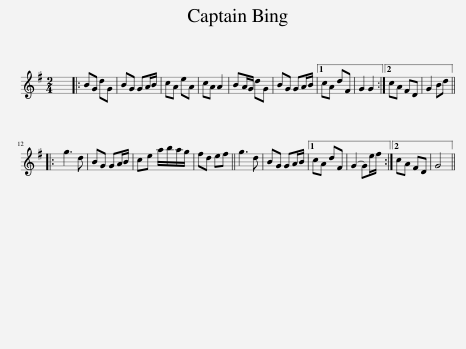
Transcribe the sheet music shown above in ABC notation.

X:1
L:1/8
M:2/4
I:linebreak $
K:G
V:1 treble
V:1
 x4 |: BG dG | BG GA/B/ | cA eA | cA A2 | %5
 BA/G/ dG | BG GA/B/ |1 cA dF | G2 G2 :|2 cA FD | %10
 G2 Bd |:$ g3 d | BG GA/B/ | ce a/b/a/g/ | fd ef || %15
 g3 d | BG GA/B/ |1 cA dF | (G2 G)e/f/ :|2 cA FD | %20
 G4 || %21
